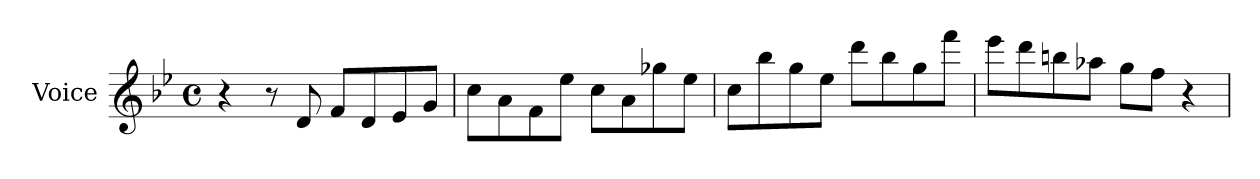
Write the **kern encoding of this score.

**kern
*part1
*staff1
*I"Voice
*I'Voice
*clefG2
*k[b-e-]
*M4/4
*met(c)
=1
4r
8r
8d/
8f/L
8d/
8e-/
8g/J
=2
8cc\L
8a\
8f\
8ee-\J
8cc\L
8a\
8gg-X\
8ee-\J
=3
8cc\L
8bb-\
8gg\
8ee-\J
8ddd\L
8bb-\
8gg\
8fff\J
=4
8eee-\L
8ddd\
8bbn\
8aa-X\J
8gg\L
8ff\J
4r
=
*-
